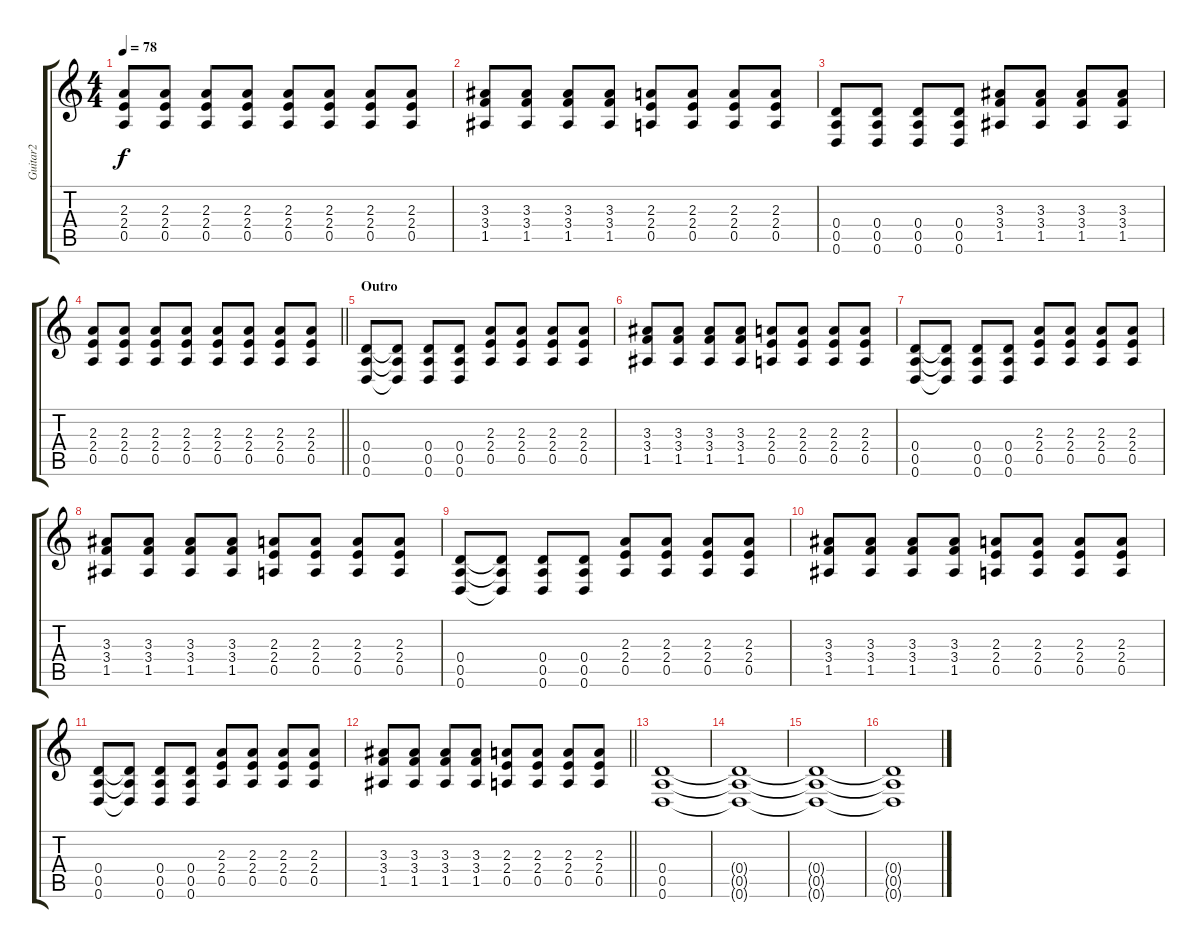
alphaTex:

\track ("Guitar2" "Guitar2") {instrument distortionguitar}
\staff {score tabs}
\tuning (E4 B3 G3 D3 A2 D2) {hide}
\ts (4 4)
\tempo 78
\clef g2
\ks c
(2.3 2.4 0.5).8{dy f} (2.3 2.4 0.5).8 (2.3 2.4 0.5).8 (2.3 2.4 0.5).8 (2.3 2.4 0.5).8 (2.3 2.4 0.5).8 (2.3 2.4 0.5).8 (2.3 2.4 0.5).8 |
(3.3 3.4 1.5).8 (3.3 3.4 1.5).8 (3.3 3.4 1.5).8 (3.3 3.4 1.5).8 (2.3 2.4 0.5).8 (2.3 2.4 0.5).8 (2.3 2.4 0.5).8 (2.3 2.4 0.5).8 |
(0.4 0.5 0.6).8 (0.4 0.5 0.6).8 (0.4 0.5 0.6).8 (0.4 0.5 0.6).8 (3.3 3.4 1.5).8 (3.3 3.4 1.5).8 (3.3 3.4 1.5).8 (3.3 3.4 1.5).8 |
\barLineRight lightlight
(2.3 2.4 0.5).8 (2.3 2.4 0.5).8 (2.3 2.4 0.5).8 (2.3 2.4 0.5).8 (2.3 2.4 0.5).8 (2.3 2.4 0.5).8 (2.3 2.4 0.5).8 (2.3 2.4 0.5).8 |
\section ("" "Outro")
(0.4 0.5 0.6).8 (0.4{t} 0.5{t} 0.6{t}).8 (0.4 0.5 0.6).8 (0.4 0.5 0.6).8 (2.3 2.4 0.5).8 (2.3 2.4 0.5).8 (2.3 2.4 0.5).8 (2.3 2.4 0.5).8 |
(3.3 3.4 1.5).8 (3.3 3.4 1.5).8 (3.3 3.4 1.5).8 (3.3 3.4 1.5).8 (2.3 2.4 0.5).8 (2.3 2.4 0.5).8 (2.3 2.4 0.5).8 (2.3 2.4 0.5).8 |
(0.4 0.5 0.6).8 (0.4{t} 0.5{t} 0.6{t}).8 (0.4 0.5 0.6).8 (0.4 0.5 0.6).8 (2.3 2.4 0.5).8 (2.3 2.4 0.5).8 (2.3 2.4 0.5).8 (2.3 2.4 0.5).8 |
(3.3 3.4 1.5).8 (3.3 3.4 1.5).8 (3.3 3.4 1.5).8 (3.3 3.4 1.5).8 (2.3 2.4 0.5).8 (2.3 2.4 0.5).8 (2.3 2.4 0.5).8 (2.3 2.4 0.5).8 |
(0.4 0.5 0.6).8 (0.4{t} 0.5{t} 0.6{t}).8 (0.4 0.5 0.6).8 (0.4 0.5 0.6).8 (2.3 2.4 0.5).8 (2.3 2.4 0.5).8 (2.3 2.4 0.5).8 (2.3 2.4 0.5).8 |
(3.3 3.4 1.5).8 (3.3 3.4 1.5).8 (3.3 3.4 1.5).8 (3.3 3.4 1.5).8 (2.3 2.4 0.5).8 (2.3 2.4 0.5).8 (2.3 2.4 0.5).8 (2.3 2.4 0.5).8 |
(0.4 0.5 0.6).8 (0.4{t} 0.5{t} 0.6{t}).8 (0.4 0.5 0.6).8 (0.4 0.5 0.6).8 (2.3 2.4 0.5).8 (2.3 2.4 0.5).8 (2.3 2.4 0.5).8 (2.3 2.4 0.5).8 |
\barLineRight lightlight
(3.3 3.4 1.5).8 (3.3 3.4 1.5).8 (3.3 3.4 1.5).8 (3.3 3.4 1.5).8 (2.3 2.4 0.5).8 (2.3 2.4 0.5).8 (2.3 2.4 0.5).8 (2.3 2.4 0.5).8 |
(0.4 0.5 0.6).1 |
(0.4{t} 0.5{t} 0.6{t}).1 |
(0.4{t} 0.5{t} 0.6{t}).1 |
(0.4{t} 0.5{t} 0.6{t}).1
